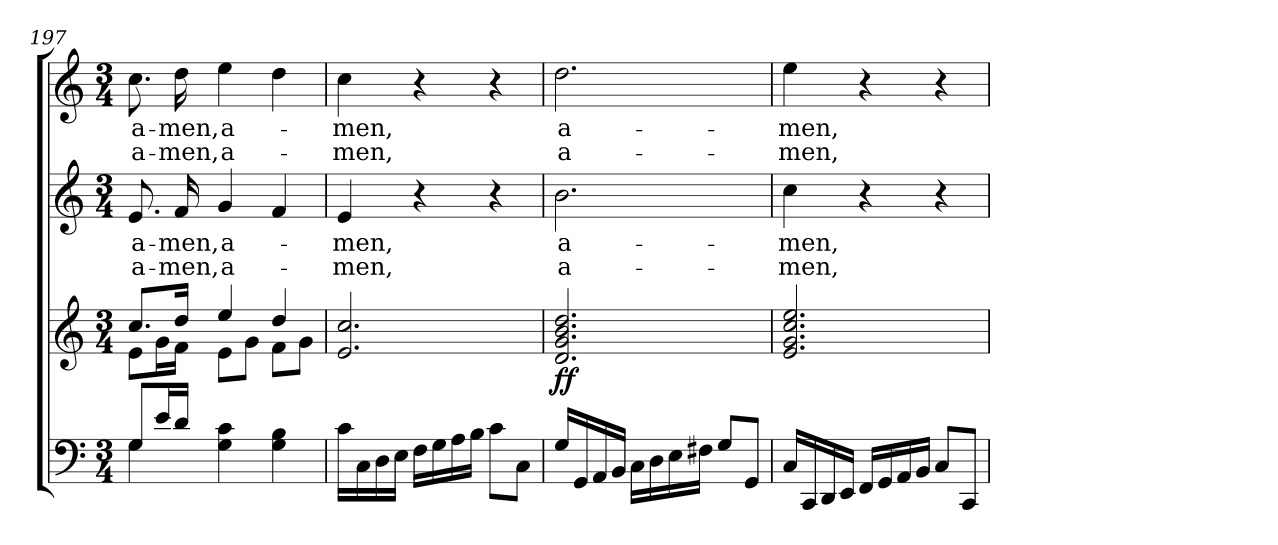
**kern	**kern	**dynam	**kern	**text	**text	**kern	**text	**text
*part3	*part3	*part3	*part2	*part2	*part2	*part1	*part1	*part1
*staff4	*staff3	*staff3/4	*staff2	*staff2	*staff2	*staff1	*staff1	*staff1
*clefF4	*clefG2	*	*clefG2	*	*	*clefG2	*	*
*k[]	*k[]	*	*k[]	*	*	*k[]	*	*
*C:	*C:	*	*C:	*	*	*C:	*	*
*M3/4	*M3/4	*	*M3/4	*	*	*M3/4	*	*
=197	=197	=197	=197	=197	=197	=197	=197	=197
*^	*^	*	*	*	*	*	*	*
!	!	!	!	!	!	!LO:LY:b	!LO:LY:b	!	!LO:LY:b	!LO:LY:b
8G/L	4G\	8.cc/L	8e\L	.	8.e/	a-	a-	8.cc\	a-	a-
16e/L	.	.	16g\L	.	.	.	.	.	.	.
!	!	!	!	!	!	!LO:LY:b	!LO:LY:b	!	!LO:LY:b	!LO:LY:b
16d/JJ	.	16dd/Jk	16f\JJ	.	16f/	-men,	-men,	16dd\	-men,	-men,
!	!	!	!	!	!	!LO:LY:b	!LO:LY:b	!	!LO:LY:b	!LO:LY:b
4G\ 4c\	2ryy	4ee/	8e\L	.	4g/	a-	a-	4ee\	a-	a-
.	.	.	8g\J	.	.	.	.	.	.	.
4G\ 4B\	.	4dd/	8f\L	.	4f/	.	.	4dd\	.	.
.	.	.	8g\J	.	.	.	.	.	.	.
*v	*v	*	*	*	*	*	*	*	*	*
=198	=198	=198	=198	=198	=198	=198	=198	=198	=198
!	!	!	!	!	!LO:LY:b	!LO:LY:b	!	!LO:LY:b	!LO:LY:b
*	*v	*v	*	*	*	*	*	*	*
16c\LL	2.e/ 2.cc/	.	4e/	-men,	-men,	4cc\	-men,	-men,
16C\	.	.	.	.	.	.	.	.
16D\	.	.	.	.	.	.	.	.
16E\JJ	.	.	.	.	.	.	.	.
16F\LL	.	.	4r	.	.	4r	.	.
16G\	.	.	.	.	.	.	.	.
16A\	.	.	.	.	.	.	.	.
16B\JJ	.	.	.	.	.	.	.	.
8c\L	.	.	4r	.	.	4r	.	.
8C\J	.	.	.	.	.	.	.	.
!!LO:LB:g=z
=199	=199	=199	=199	=199	=199	=199	=199	=199
!	!	!LO:DY:b	!	!LO:LY:b	!LO:LY:b	!	!LO:LY:b	!LO:LY:b
16G/LL	2.d/ 2.g/ 2.b/ 2.dd/	ff	2.b\	a-	a-	2.dd\	a-	a-
16GG/	.	.	.	.	.	.	.	.
16AA/	.	.	.	.	.	.	.	.
16BB/JJ	.	.	.	.	.	.	.	.
16C\LL	.	.	.	.	.	.	.	.
16D\	.	.	.	.	.	.	.	.
16E\	.	.	.	.	.	.	.	.
16F#X\JJ	.	.	.	.	.	.	.	.
8G/L	.	.	.	.	.	.	.	.
8GG/J	.	.	.	.	.	.	.	.
=200	=200	=200	=200	=200	=200	=200	=200	=200
!	!	!	!	!LO:LY:b	!LO:LY:b	!	!LO:LY:b	!LO:LY:b
16C/LL	2.e/ 2.g/ 2.cc/ 2.ee/	.	4cc\	-men,	-men,	4ee\	-men,	-men,
16CC/	.	.	.	.	.	.	.	.
16DD/	.	.	.	.	.	.	.	.
16EE/JJ	.	.	.	.	.	.	.	.
16FF/LL	.	.	4r	.	.	4r	.	.
16GG/	.	.	.	.	.	.	.	.
16AA/	.	.	.	.	.	.	.	.
16BB/JJ	.	.	.	.	.	.	.	.
8C/L	.	.	4r	.	.	4r	.	.
8CC/J	.	.	.	.	.	.	.	.
=	=	=	=	=	=	=	=	=
*-	*-	*-	*-	*-	*-	*-	*-	*-
